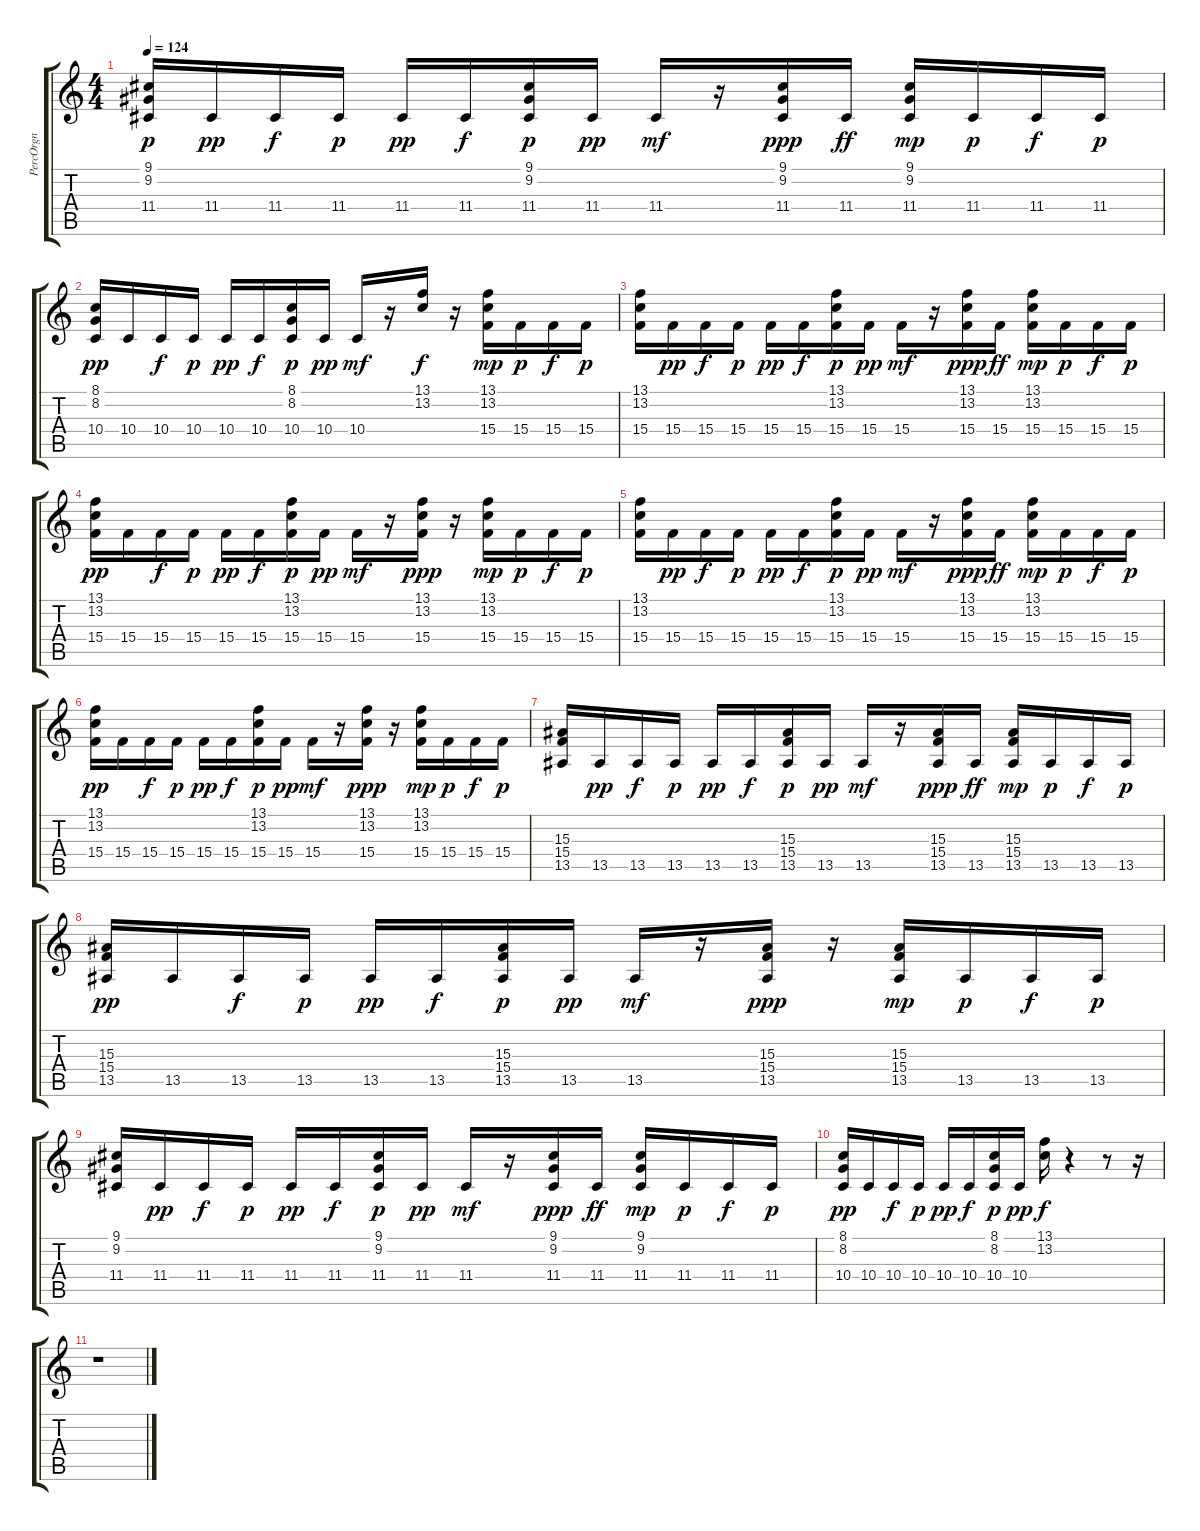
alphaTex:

\track ("PercOrgn" "PercOrgn") {instrument percussiveorgan}
\staff {score tabs}
\tuning (E4 B3 G3 D3 A2 E2) {hide}
\ts (4 4)
\tempo 124
\clef g2
\ks c
(9.1 9.2 11.4).16{dy p balance 8} 11.4.16{dy pp balance 8} 11.4.16{dy f balance 8} 11.4.16{dy p balance 8} 11.4.16{dy pp balance 9} 11.4.16{dy f balance 9} (9.1 9.2 11.4).16{dy p balance 9} 11.4.16{dy pp balance 9} 11.4.16{dy mf balance 10} r.16 (9.1 9.2 11.4).16{dy ppp balance 10} 11.4.16{dy ff balance 10} (9.1 9.2 11.4).16{dy mp balance 10} 11.4.16{dy p balance 11} 11.4.16{dy f balance 11} 11.4.16{dy p balance 11} |
(8.1 8.2 10.4).16{dy pp balance 11} 10.4.16{balance 12} 10.4.16{dy f balance 12} 10.4.16{dy p balance 12} 10.4.16{dy pp balance 12} 10.4.16{dy f balance 12} (8.1 8.2 10.4).16{dy p balance 13} 10.4.16{dy pp balance 13} 10.4.16{dy mf balance 13} r.16 (13.1 13.2).16{dy f balance 14} r.16 (13.1 13.2 15.4).16{dy mp balance 14} 15.4.16{dy p balance 14} 15.4.16{dy f balance 14} 15.4.16{dy p balance 14} |
(13.1 13.2 15.4).16{balance 15} 15.4.16{dy pp balance 15} 15.4.16{dy f balance 14} 15.4.16{dy p balance 14} 15.4.16{dy pp balance 14} 15.4.16{dy f balance 14} (13.1 13.2 15.4).16{dy p balance 14} 15.4.16{dy pp balance 13} 15.4.16{dy mf balance 13} r.16 (13.1 13.2 15.4).16{dy ppp balance 13} 15.4.16{dy ff balance 12} (13.1 13.2 15.4).16{dy mp balance 12} 15.4.16{dy p balance 12} 15.4.16{dy f balance 12} 15.4.16{dy p balance 12} |
(13.1 13.2 15.4).16{dy pp balance 11} 15.4.16{balance 11} 15.4.16{dy f balance 11} 15.4.16{dy p balance 11} 15.4.16{dy pp balance 10} 15.4.16{dy f balance 10} (13.1 13.2 15.4).16{dy p balance 10} 15.4.16{dy pp balance 10} 15.4.16{dy mf balance 10} r.16 (13.1 13.2 15.4).16{dy ppp balance 9} r.16 (13.1 13.2 15.4).16{dy mp balance 9} 15.4.16{dy p balance 8} 15.4.16{dy f balance 8} 15.4.16{dy p balance 8} |
(13.1 13.2 15.4).16{balance 8} 15.4.16{dy pp balance 8} 15.4.16{dy f balance 7} 15.4.16{dy p balance 7} 15.4.16{dy pp balance 7} 15.4.16{dy f balance 7} (13.1 13.2 15.4).16{dy p balance 6} 15.4.16{dy pp balance 6} 15.4.16{dy mf balance 6} r.16 (13.1 13.2 15.4).16{dy ppp balance 6} 15.4.16{dy ff balance 6} (13.1 13.2 15.4).16{dy mp balance 5} 15.4.16{dy p balance 5} 15.4.16{dy f balance 5} 15.4.16{dy p balance 5} |
(13.1 13.2 15.4).16{dy pp balance 4} 15.4.16{balance 4} 15.4.16{dy f balance 4} 15.4.16{dy p balance 4} 15.4.16{dy pp balance 3} 15.4.16{dy f balance 3} (13.1 13.2 15.4).16{dy p balance 3} 15.4.16{dy pp balance 3} 15.4.16{dy mf balance 2} r.16 (13.1 13.2 15.4).16{dy ppp balance 2} r.16 (13.1 13.2 15.4).16{dy mp balance 2} 15.4.16{dy p balance 2} 15.4.16{dy f balance 1} 15.4.16{dy p balance 1} |
(15.3 15.4 13.5).16{balance 1} 13.5.16{dy pp balance 1} 13.5.16{dy f balance 1} 13.5.16{dy p balance 2} 13.5.16{dy pp balance 2} 13.5.16{dy f balance 2} (15.3 15.4 13.5).16{dy p balance 2} 13.5.16{dy pp balance 2} 13.5.16{dy mf balance 3} r.16 (15.3 15.4 13.5).16{dy ppp balance 3} 13.5.16{dy ff balance 3} (15.3 15.4 13.5).16{dy mp balance 3} 13.5.16{dy p balance 4} 13.5.16{dy f balance 4} 13.5.16{dy p balance 4} |
(15.3 15.4 13.5).16{dy pp balance 4} 13.5.16{balance 5} 13.5.16{dy f balance 5} 13.5.16{dy p balance 5} 13.5.16{dy pp balance 5} 13.5.16{dy f balance 5} (15.3 15.4 13.5).16{dy p balance 6} 13.5.16{dy pp balance 6} 13.5.16{dy mf balance 6} r.16 (15.3 15.4 13.5).16{dy ppp balance 6} r.16 (15.3 15.4 13.5).16{dy mp balance 7} 13.5.16{dy p balance 7} 13.5.16{dy f balance 7} 13.5.16{dy p balance 8} |
(9.1 9.2 11.4).16{balance 8} 11.4.16{dy pp balance 8} 11.4.16{dy f balance 8} 11.4.16{dy p balance 8} 11.4.16{dy pp balance 9} 11.4.16{dy f balance 9} (9.1 9.2 11.4).16{dy p balance 9} 11.4.16{dy pp balance 9} 11.4.16{dy mf balance 9} r.16 (9.1 9.2 11.4).16{dy ppp balance 10} 11.4.16{dy ff balance 10} (9.1 9.2 11.4).16{dy mp balance 10} 11.4.16{dy p balance 11} 11.4.16{dy f balance 11} 11.4.16{dy p balance 11} |
(8.1 8.2 10.4).16{dy pp balance 11} 10.4.16{balance 12} 10.4.16{dy f balance 12} 10.4.16{dy p balance 12} 10.4.16{dy pp balance 12} 10.4.16{dy f balance 12} (8.1 8.2 10.4).16{dy p balance 12} 10.4.16{dy pp balance 13} (13.1 13.2).16{dy f balance 13} r.4 r.8 r.16 |
r.1
